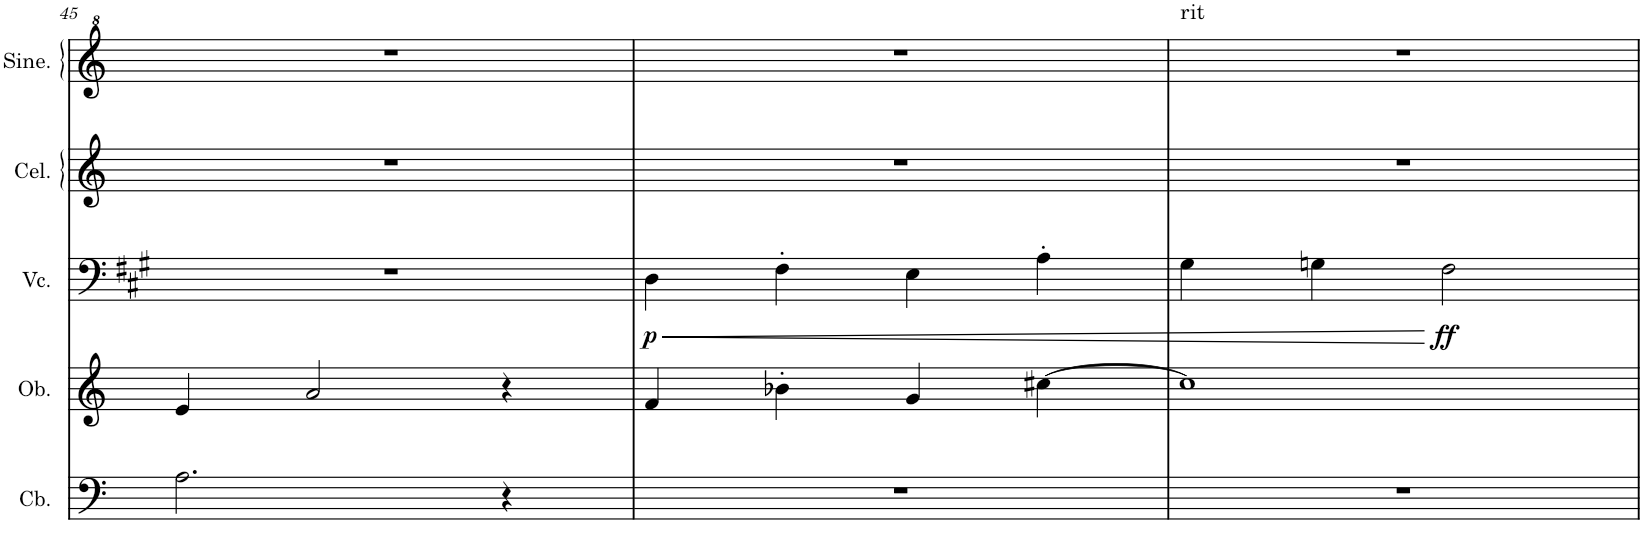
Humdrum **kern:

**kern	**kern	**kern	**dynam	**kern	**kern
*part5	*part4	*part3	*part3	*part2	*part1
*staff5	*staff4	*staff3	*staff3	*staff2	*staff1
*I"Contrabass	*I"Oboe	*I"Violoncello	*	*I"Celesta	*I"Sine Synthesiser
*I'Cb.	*I'Ob.	*I'Vc.	*	*I'Cel.	*I'Sine.
!!LO:PB:g=z
*clefF4	*clefG2	*clefF4	*	*clefG2	*clefG^2
*Trd7c12	*	*	*	*Trd-7c-12	*
*k[]	*k[]	*k[f#c#g#]	*	*k[]	*k[]
*M4/4	*M4/4	*M4/4	*	*M4/4	*M4/4
=45	=45	=45	=45	=45	=45
2.A\	4e/	1r	.	1r	1r
.	2a/	.	.	.	.
4r	4r	.	.	.	.
=46	=46	=46	=46	=46	=46
!	!	!	!LO:HP:b	!	!
!	!	!	!LO:DY:n=1:b	!	!
1r	4f/	4D\	< p	1r	1r
.	4b-X'\	4F#'\	.	.	.
.	4g/	4E\	.	.	.
.	[4cc#X\	4A'\	.	.	.
=47	=47	=47	=47	=47	=47
!	!	!	!	!	!LO:TX:a:t=rit
1r	1cc#]	4G#\	.	1r	1r
.	.	4Gn\	.	.	.
!	!	!	!LO:DY:n=1:b	!	!
.	.	2F#\	[ ff	.	.
=	=	=	=	=	=
*-	*-	*-	*-	*-	*-
